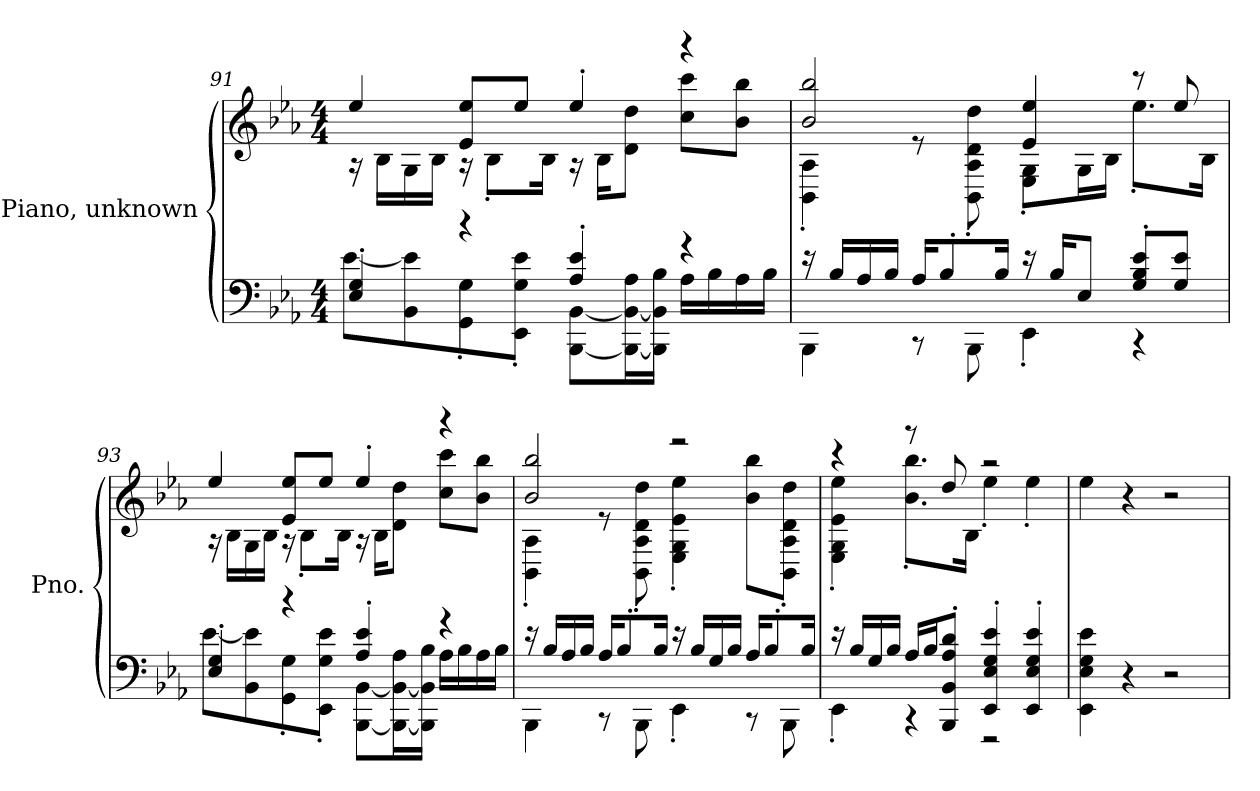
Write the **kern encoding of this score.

**kern	**kern
*part1	*part1
*staff2	*staff1
*I"Piano, unknown	*
*I'Pno.	*
*clefF4	*clefG2
*k[b-e-a-]	*k[b-e-a-]
*M4/4	*M4/4
=91	=91
*^	*^
4E-/' 4G/'	[8e-\L	4ee-/	16r
.	.	.	16B-\LL
.	8BB-\ 8e-\]	.	16G\
.	.	.	16B-\JJ
4r	8GG\' 8G\'	8e-/ 8ee-/L	16r
.	.	.	8B-'\L
.	8EE-\' 8G\' 8e-\'J	8ee-/J	.
.	.	.	16B-\Jk
4A-/' 4e-/'	[8BBB-\ [8BB-\L	4ee-'/	16r
.	.	.	16B-\KL
.	16BBB-\_ 16BB-\_ 16A-\L	.	8d\ 8dd\J
.	16BBB-\] 16BB-\] 16B-\JJ	.	.
4r	16A-\LL	4r	8cc\ 8ccc\L
.	16B-\	.	.
.	16A-\	.	8b-\ 8bb-\J
.	16B-\JJ	.	.
!!LO:LB:g=z	!!
=92	=92	=92	=92
16r	4BBB-\	2b-/ 2bb-/	4BB-\' 4A-\'
16B-/LL	.	.	.
16A-/	.	.	.
16B-/JJ	.	.	.
16A-/KL	8r	.	8r
8B-'/	.	.	.
.	8BBB-\	.	8BB-\' 8A-\' 8d\' 8dd\'
16B-/Jk	.	.	.
16r	4EE-'\	4e-/ 4ee-/	8E-\' 8G\'L
16B-/KL	.	.	.
8E-/J	.	.	16G\L
.	.	.	16B-\JJ
8G/' 8B-/' 8e-/'L	4r	8r	8.ee-'\L
8G/ 8e-/J	.	8ee-/	.
.	.	.	16B-\Jk
=93	=93	=93	=93
4E-/' 4G/'	[8e-\L	4ee-/	16r
.	.	.	16B-\LL
.	8BB-\ 8e-\]	.	16G\
.	.	.	16B-\JJ
4r	8GG\' 8G\'	8e-/ 8ee-/L	16r
.	.	.	8B-'\L
.	8EE-\' 8G\' 8e-\'J	8ee-/J	.
.	.	.	16B-\Jk
4A-/' 4e-/'	[8BBB-\ [8BB-\L	4ee-'/	16r
.	.	.	16B-\KL
.	16BBB-\_ 16BB-\_ 16A-\L	.	8d\ 8dd\J
.	16BBB-\] 16BB-\] 16B-\JJ	.	.
4r	16A-\LL	4r	8cc\ 8ccc\L
.	16B-\	.	.
.	16A-\	.	8b-\ 8bb-\J
.	16B-\JJ	.	.
!!LO:LB:g=z	!!
=94	=94	=94	=94
16r	4BBB-\	2b-/ 2bb-/	4BB-\' 4A-\'
16B-/LL	.	.	.
16A-/	.	.	.
16B-/JJ	.	.	.
16A-/KL	8r	.	8r
8B-'/	.	.	.
.	8BBB-\	.	8BB-\' 8A-\' 8d\' 8dd\'
16B-/Jk	.	.	.
16r	4EE-'\	2r	4E-\' 4G\' 4e-\' 4ee-\'
16B-/LL	.	.	.
16G/	.	.	.
16B-/JJ	.	.	.
16A-/KL	8r	.	8b-\ 8bb-\L
8B-'/	.	.	.
.	8BBB-\	.	8BB-\' 8A-\' 8d\' 8dd\'J
16B-/Jk	.	.	.
=95	=95	=95	=95
16r	4EE-'\	4r	4E-\' 4G\' 4e-\' 4ee-\'
16B-/LL	.	.	.
16G/	.	.	.
16B-/JJ	.	.	.
16A-/LL	4r	8r	8.b-\' 8.bb-\'L
16B-/J	.	.	.
8BBB-/' 8BB-/' 8A-/' 8d/'J	.	8dd/	.
.	.	.	16B-\Jk
4EE-/' 4E-/' 4G/' 4e-/'	2r	2r	4ee-'\
4EE-/' 4E-/' 4G/' 4e-/'	.	.	4ee-'\
*v	*v	*	*
*	*v	*v
=96	=96
4EE-\ 4E-\ 4G\ 4e-\	4ee-\
4r	4r
2r	2r
=	=
*-	*-
